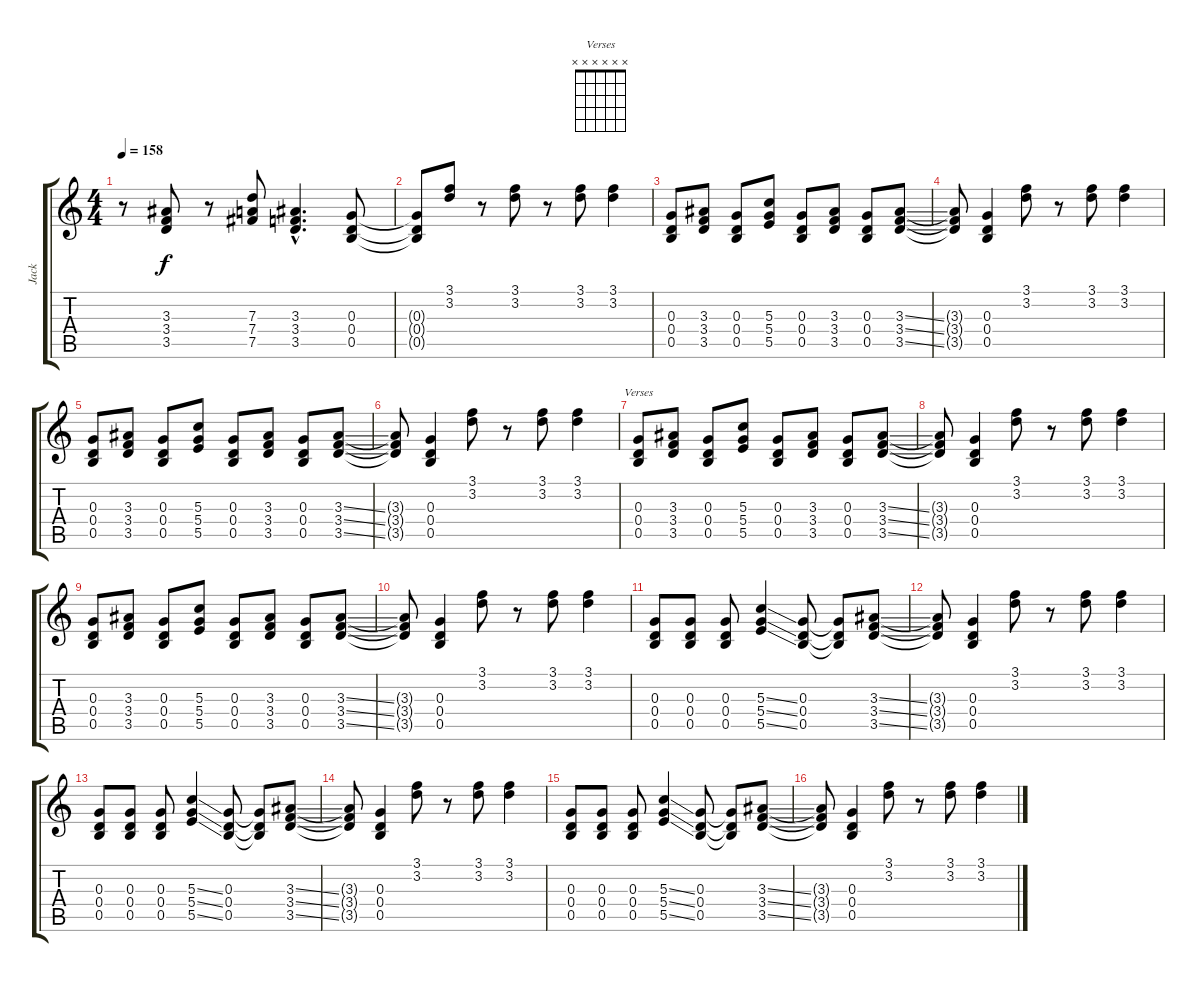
\track ("Jack" "Jack") {instrument electricguitarclean}
\staff {score tabs}
\tuning (D4 B3 G3 D3 B2 G2) {hide}
\chord ("Verses" x x x x x x) {firstfret 0}
\ts (4 4)
\tempo 158
\clef g2
\ks c
r.8{dy f instrument distortionguitar} (3.3 3.4 3.5).8 r.8 (7.3 7.4 7.5).8 (3.3{hac} 3.4{hac} 3.5{hac}).4{d} (0.3 0.4 0.5).8 |
(0.3{t} 0.4{t} 0.5{t}).8{instrument distortionguitar} (3.1 3.2).8 r.8 (3.1 3.2).8 r.8 (3.1 3.2).8 (3.1 3.2).4 |
(0.3 0.4 0.5).8{instrument distortionguitar} (3.3 3.4 3.5).8 (0.3 0.4 0.5).8 (5.3 5.4 5.5).8 (0.3 0.4 0.5).8 (3.3 3.4 3.5).8 (0.3 0.4 0.5).8 (3.3{ss} 3.4{ss} 3.5{ss}).8 |
(3.3{t} 3.4{t} 3.5{t}).8{instrument distortionguitar} (0.3 0.4 0.5).4 (3.1 3.2).8 r.8 (3.1 3.2).8 (3.1 3.2).4 |
(0.3 0.4 0.5).8{instrument distortionguitar} (3.3 3.4 3.5).8 (0.3 0.4 0.5).8 (5.3 5.4 5.5).8 (0.3 0.4 0.5).8 (3.3 3.4 3.5).8 (0.3 0.4 0.5).8 (3.3{ss} 3.4{ss} 3.5{ss}).8 |
(3.3{t} 3.4{t} 3.5{t}).8{instrument distortionguitar} (0.3 0.4 0.5).4 (3.1 3.2).8 r.8 (3.1 3.2).8 (3.1 3.2).4 |
(0.3 0.4 0.5).8{ch "Verses" instrument electricguitarclean} (3.3 3.4 3.5).8 (0.3 0.4 0.5).8 (5.3 5.4 5.5).8 (0.3 0.4 0.5).8 (3.3 3.4 3.5).8 (0.3 0.4 0.5).8 (3.3{ss} 3.4{ss} 3.5{ss}).8 |
(3.3{t} 3.4{t} 3.5{t}).8 (0.3 0.4 0.5).4 (3.1 3.2).8 r.8 (3.1 3.2).8 (3.1 3.2).4 |
(0.3 0.4 0.5).8 (3.3 3.4 3.5).8 (0.3 0.4 0.5).8 (5.3 5.4 5.5).8 (0.3 0.4 0.5).8 (3.3 3.4 3.5).8 (0.3 0.4 0.5).8 (3.3{ss} 3.4{ss} 3.5{ss}).8 |
(3.3{t} 3.4{t} 3.5{t}).8 (0.3 0.4 0.5).4 (3.1 3.2).8 r.8 (3.1 3.2).8 (3.1 3.2).4 |
(0.3 0.4 0.5).8 (0.3 0.4 0.5).8 (0.3 0.4 0.5).8 (5.3{ss} 5.4{ss} 5.5{ss}).4 (0.3 0.4 0.5).8 (0.3{t} 0.4{t} 0.5{t}).8 (3.3{ss} 3.4{ss} 3.5{ss}).8 |
(3.3{t} 3.4{t} 3.5{t}).8 (0.3 0.4 0.5).4 (3.1 3.2).8 r.8 (3.1 3.2).8 (3.1 3.2).4 |
(0.3 0.4 0.5).8 (0.3 0.4 0.5).8 (0.3 0.4 0.5).8 (5.3{ss} 5.4{ss} 5.5{ss}).4 (0.3 0.4 0.5).8 (0.3{t} 0.4{t} 0.5{t}).8 (3.3{ss} 3.4{ss} 3.5{ss}).8 |
(3.3{t} 3.4{t} 3.5{t}).8 (0.3 0.4 0.5).4 (3.1 3.2).8 r.8 (3.1 3.2).8 (3.1 3.2).4 |
(0.3 0.4 0.5).8 (0.3 0.4 0.5).8 (0.3 0.4 0.5).8 (5.3{ss} 5.4{ss} 5.5{ss}).4 (0.3 0.4 0.5).8 (0.3{t} 0.4{t} 0.5{t}).8 (3.3{ss} 3.4{ss} 3.5{ss}).8 |
(3.3{t} 3.4{t} 3.5{t}).8 (0.3 0.4 0.5).4 (3.1 3.2).8 r.8 (3.1 3.2).8 (3.1 3.2).4
